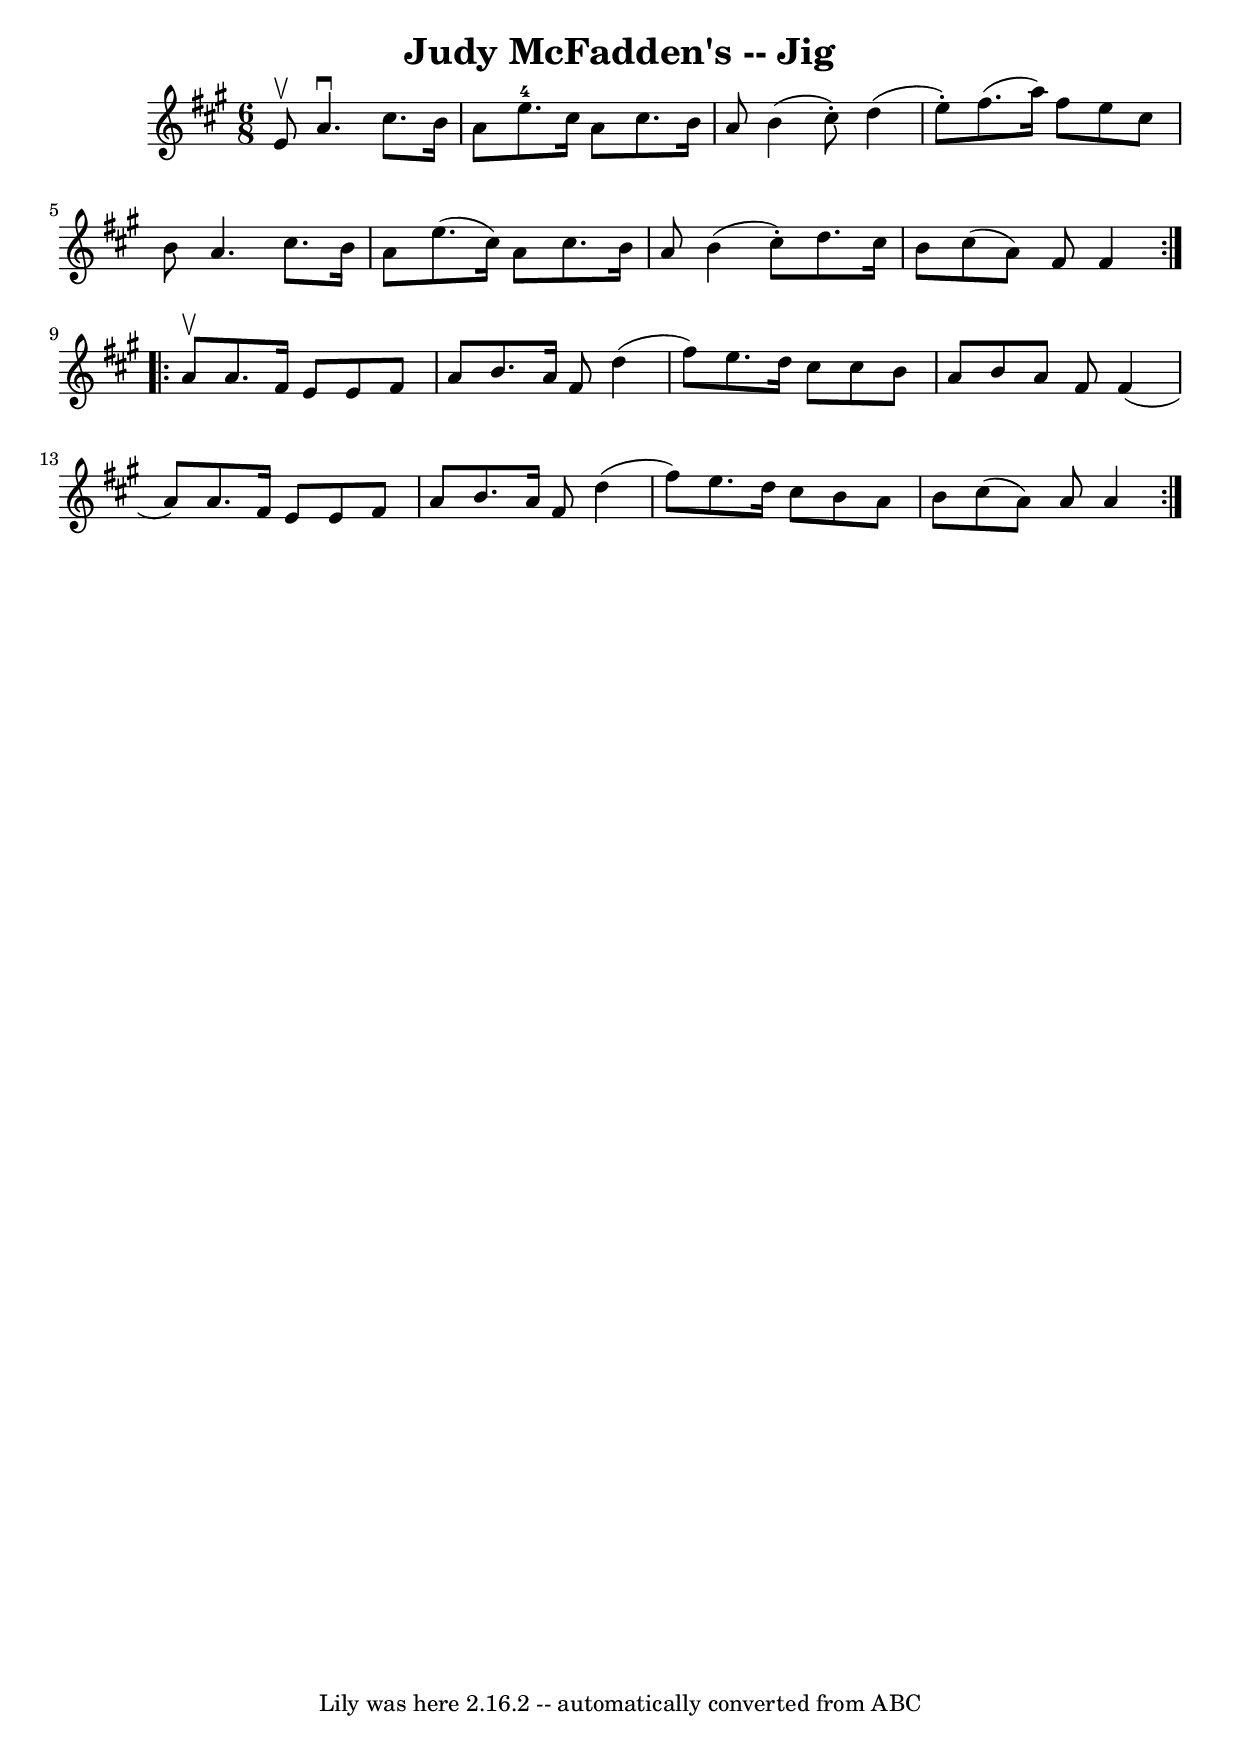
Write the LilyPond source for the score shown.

\version "2.16.2"
\include "Mammoth.ily"
\header {
  %% book = "Ryan's Mammoth Collection"
  crossRefNumber = "1"
  footnotes = ""
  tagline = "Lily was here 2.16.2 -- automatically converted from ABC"
  title = "Judy McFadden's -- Jig"

}
voicedefault =  {



  \repeat volta 2 {

    \time 6/8 
    \key a \major
    e'8^\upbow |
    a'4.^\downbow cis''8.    
    b'16 a'8  |
    e''8.-4 cis''16 a'8 cis''8. b'16 a'8   |
    b'4 (cis''8-.) d''4 (e''8-.) |
    fis''8. (
    a''16) fis''8 e''8 cis''8 b'8  |
    a'4. cis''8.    
    b'16 a'8  |
    e''8. (cis''16) a'8 cis''8. b'16 a'8   |
    b'4 (cis''8-.) d''8. cis''16 b'8  |
    cis''8 (
    a'8) fis'8 fis'4  
  } 
  \repeat volta 2 {
    a'8^\upbow |
    a'8.  
    fis'16 e'8 e'8 fis'8 a'8  |
    b'8. a'16 fis'8    
    d''4 (fis''8) |
    e''8. d''16 cis''8 cis''8 b'8 a'8  |
    b'8 a'8 fis'8 fis'4 (a'8) |
    a'8.    
    fis'16 e'8 e'8 fis'8 a'8  |
    b'8. a'16 fis'8 d''4 (fis''8) |
    e''8. d''16 cis''8 b'8 a'8 b'8   |
    cis''8 (a'8) a'8 a'4  
  }   

}

\score{
  <<

    \context Staff="default"
    {
      \voicedefault 
      
    }

  >>
  \layout {
    
  }
  \midi {
  }

}
